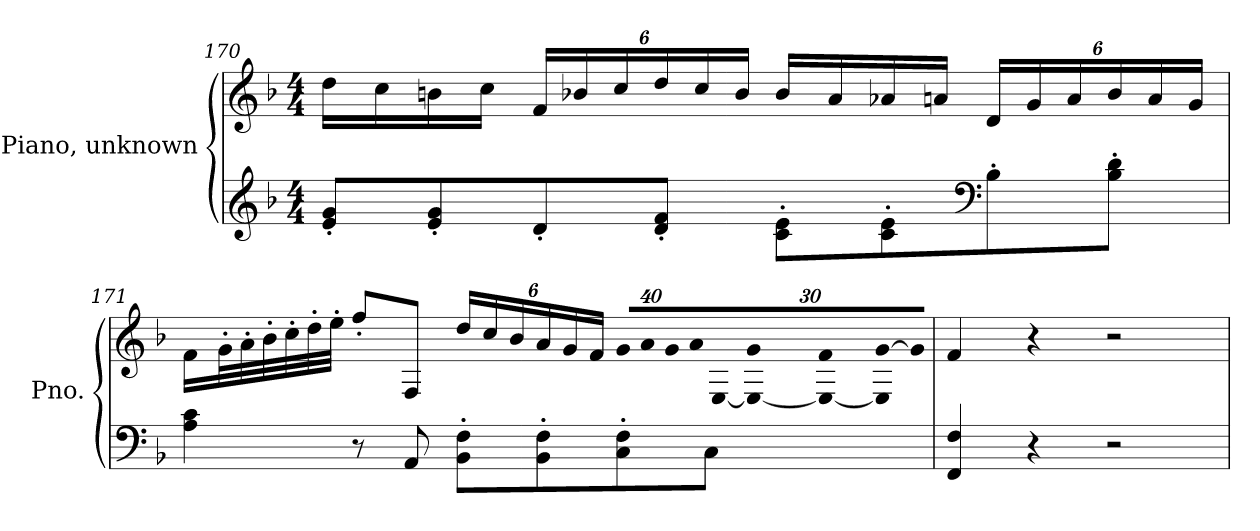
**kern	**kern
*part1	*part1
*staff2	*staff1
*I"Piano, unknown	*
*I'Pno.	*
!!LO:LB:g=z
*clefG2	*clefG2
*k[b-]	*k[b-]
*M4/4	*M4/4
=170	=170
8e/' 8g/'L	16dd\LL
.	16cc\
8e/' 8g/'	16bn\
.	16cc\JJ
*	*Xbrackettup
8d'/	24f/LL
.	24b-X/
.	24cc/
8d/' 8f/'J	24dd/
.	24cc/
.	24b-/JJ
8c\' 8e\'L	16b-/LL
.	16a/
8c\' 8e\'	16a-X/
.	16an/JJ
*clefF4	*
8B-'\	24d/LL
.	24g/
.	24a/
8B-\' 8d\'J	24b-/
.	24a/
.	24g/JJ
!!LO:LB:g=z
=171	=171
4A\ 4c\	16f\LL
.	32g'\L
.	32a'\
.	32b-'\
.	32cc'\
.	32dd'\
.	32ee'\JJJ
8r	8ff'/L
8AA/	8F/J
8BB-\' 8F\'L	24dd/LL
.	24cc/
.	24b-/
8BB-\' 8F\'	24a/
.	24g/
.	24f/JJ
!	!LO:N:vis=32
8C\' 8F\'	640%23g/LLL
!	!LO:N:vis=32
.	640%23a/
!	!LO:N:vis=32
.	640%23g/
!	!LO:N:vis=64
.	960%17a/L
8C\J	.
!	!LO:N:vis=64
.	[960%17E/J
!	!LO:N:vis=32
.	640%23E/_ 640%23g/
!	!LO:N:vis=32
.	640%23E/_ 640%23f/
!	!LO:N:vis=64
.	960%17E/] [960%17g/L
!	!LO:N:vis=64
.	960%17g/JJJJ]
1920ryy	.
=172	=172
4FF/ 4F/	4f/
4r	4r
2r	2r
=	=
*-	*-
